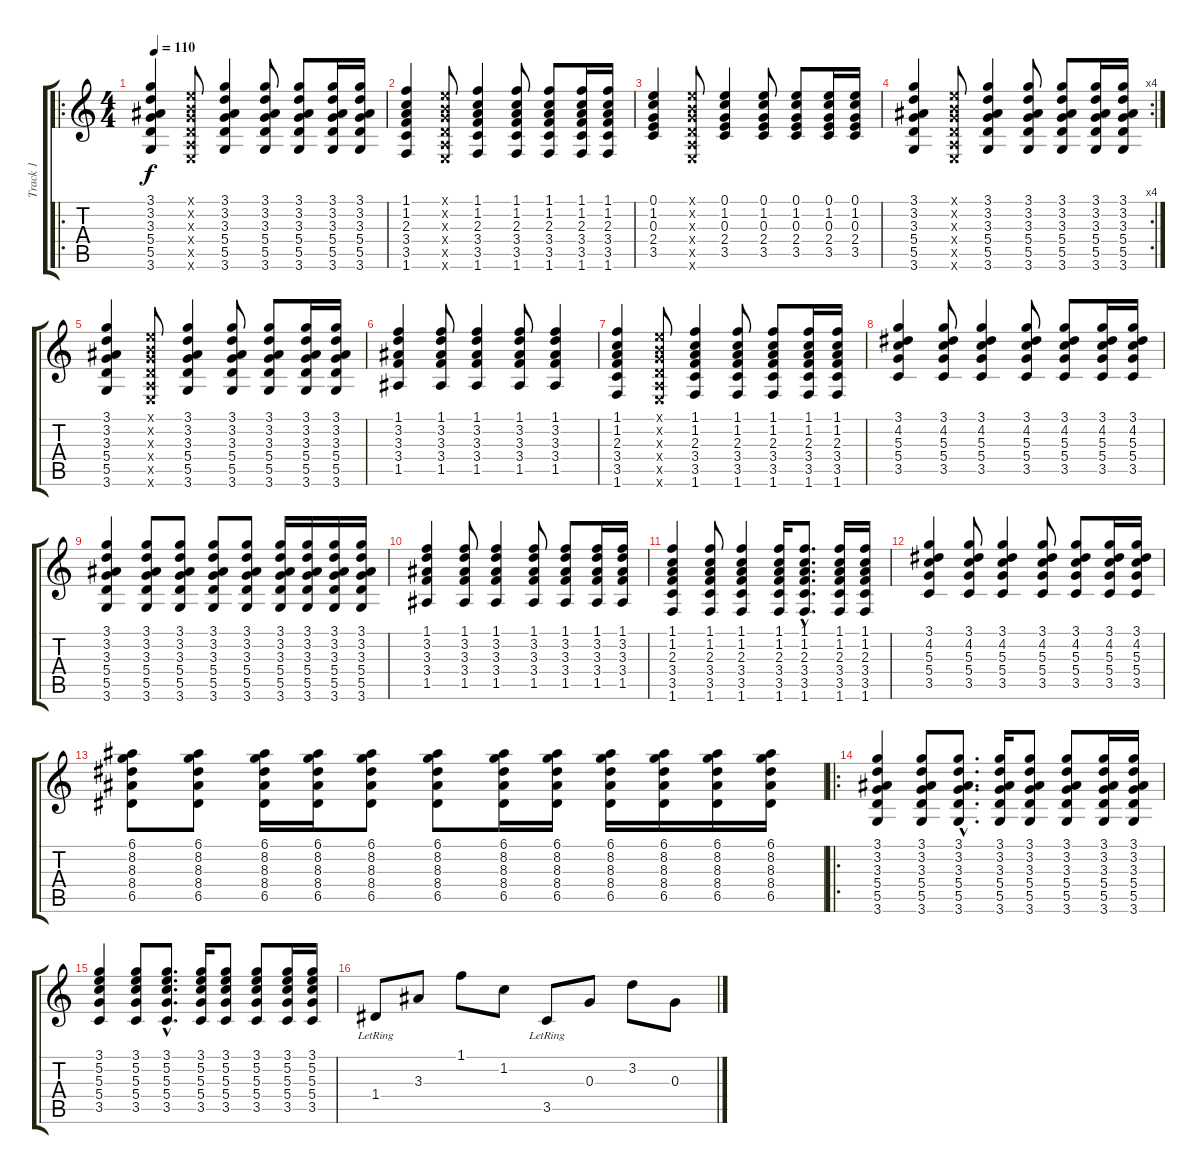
\track ("Track 1" "Track 1") {instrument acousticguitarsteel}
\staff {score tabs}
\tuning (E4 B3 G3 D3 A2 E2) {hide}
\ro
\ts (4 4)
\tempo 110
\clef g2
\ks c
(3.1 3.2 3.3 5.4 5.5 3.6).4{dy f instrument electricguitarclean} (0.1{x} 0.2{x} 0.3{x} 0.4{x} 0.5{x} 0.6{x}).8 (3.1 3.2 3.3 5.4 5.5 3.6).4 (3.1 3.2 3.3 5.4 5.5 3.6).8 (3.1 3.2 3.3 5.4 5.5 3.6).8 (3.1 3.2 3.3 5.4 5.5 3.6).16 (3.1 3.2 3.3 5.4 5.5 3.6).16 |
(1.1 1.2 2.3 3.4 3.5 1.6).4{instrument electricguitarclean} (0.1{x} 0.2{x} 0.3{x} 0.4{x} 0.5{x} 0.6{x}).8 (1.1 1.2 2.3 3.4 3.5 1.6).4 (1.1 1.2 2.3 3.4 3.5 1.6).8 (1.1 1.2 2.3 3.4 3.5 1.6).8 (1.1 1.2 2.3 3.4 3.5 1.6).16 (1.1 1.2 2.3 3.4 3.5 1.6).16 |
(0.1 1.2 0.3 2.4 3.5).4{instrument electricguitarclean} (0.1{x} 0.2{x} 0.3{x} 0.4{x} 0.5{x} 0.6{x}).8 (0.1 1.2 0.3 2.4 3.5).4 (0.1 1.2 0.3 2.4 3.5).8 (0.1 1.2 0.3 2.4 3.5).8 (0.1 1.2 0.3 2.4 3.5).16 (0.1 1.2 0.3 2.4 3.5).16 |
\rc 4
(3.1 3.2 3.3 5.4 5.5 3.6).4{instrument electricguitarclean} (0.1{x} 0.2{x} 0.3{x} 0.4{x} 0.5{x} 0.6{x}).8 (3.1 3.2 3.3 5.4 5.5 3.6).4 (3.1 3.2 3.3 5.4 5.5 3.6).8 (3.1 3.2 3.3 5.4 5.5 3.6).8 (3.1 3.2 3.3 5.4 5.5 3.6).16 (3.1 3.2 3.3 5.4 5.5 3.6).16 |
(3.1 3.2 3.3 5.4 5.5 3.6).4{instrument electricguitarclean} (0.1{x} 0.2{x} 0.3{x} 0.4{x} 0.5{x} 0.6{x}).8 (3.1 3.2 3.3 5.4 5.5 3.6).4 (3.1 3.2 3.3 5.4 5.5 3.6).8 (3.1 3.2 3.3 5.4 5.5 3.6).8 (3.1 3.2 3.3 5.4 5.5 3.6).16 (3.1 3.2 3.3 5.4 5.5 3.6).16 |
(1.1 3.2 3.3 3.4 1.5).4{instrument electricguitarclean} (1.1 3.2 3.3 3.4 1.5).8 (1.1 3.2 3.3 3.4 1.5).4 (1.1 3.2 3.3 3.4 1.5).8 (1.1 3.2 3.3 3.4 1.5).4 |
(1.1 1.2 2.3 3.4 3.5 1.6).4{instrument electricguitarclean} (0.1{x} 0.2{x} 0.3{x} 0.4{x} 0.5{x} 0.6{x}).8 (1.1 1.2 2.3 3.4 3.5 1.6).4 (1.1 1.2 2.3 3.4 3.5 1.6).8 (1.1 1.2 2.3 3.4 3.5 1.6).8 (1.1 1.2 2.3 3.4 3.5 1.6).16 (1.1 1.2 2.3 3.4 3.5 1.6).16 |
(3.1 4.2 5.3 5.4 3.5).4{instrument electricguitarclean} (3.1 4.2 5.3 5.4 3.5).8 (3.1 4.2 5.3 5.4 3.5).4 (3.1 4.2 5.3 5.4 3.5).8 (3.1 4.2 5.3 5.4 3.5).8 (3.1 4.2 5.3 5.4 3.5).16 (3.1 4.2 5.3 5.4 3.5).16 |
(3.1 3.2 3.3 5.4 5.5 3.6).4{instrument electricguitarclean} (3.1 3.2 3.3 5.4 5.5 3.6).8 (3.1 3.2 3.3 5.4 5.5 3.6).8 (3.1 3.2 3.3 5.4 5.5 3.6).8 (3.1 3.2 3.3 5.4 5.5 3.6).8 (3.1 3.2 3.3 5.4 5.5 3.6).16 (3.1 3.2 3.3 5.4 5.5 3.6).16 (3.1 3.2 3.3 5.4 5.5 3.6).16 (3.1 3.2 3.3 5.4 5.5 3.6).16 |
(1.1 3.2 3.3 3.4 1.5).4{instrument electricguitarclean} (1.1 3.2 3.3 3.4 1.5).8 (1.1 3.2 3.3 3.4 1.5).4 (1.1 3.2 3.3 3.4 1.5).8 (1.1 3.2 3.3 3.4 1.5).8 (1.1 3.2 3.3 3.4 1.5).16 (1.1 3.2 3.3 3.4 1.5).16 |
(1.1 1.2 2.3 3.4 3.5 1.6).4{instrument electricguitarclean} (1.1 1.2 2.3 3.4 3.5 1.6).8 (1.1 1.2 2.3 3.4 3.5 1.6).4 (1.1 1.2 2.3 3.4 3.5 1.6).16 (1.1{hac} 1.2{hac} 2.3{hac} 3.4{hac} 3.5{hac} 1.6{hac}).8{d} (1.1 1.2 2.3 3.4 3.5 1.6).16 (1.1 1.2 2.3 3.4 3.5 1.6).16 |
(3.1 4.2 5.3 5.4 3.5).4{instrument electricguitarclean} (3.1 4.2 5.3 5.4 3.5).8 (3.1 4.2 5.3 5.4 3.5).4 (3.1 4.2 5.3 5.4 3.5).8 (3.1 4.2 5.3 5.4 3.5).8 (3.1 4.2 5.3 5.4 3.5).16 (3.1 4.2 5.3 5.4 3.5).16 |
(6.1 8.2 8.3 8.4 6.5).8 (6.1 8.2 8.3 8.4 6.5).8 (6.1 8.2 8.3 8.4 6.5).16 (6.1 8.2 8.3 8.4 6.5).16 (6.1 8.2 8.3 8.4 6.5).8 (6.1 8.2 8.3 8.4 6.5).8 (6.1 8.2 8.3 8.4 6.5).16 (6.1 8.2 8.3 8.4 6.5).16 (6.1 8.2 8.3 8.4 6.5).16 (6.1 8.2 8.3 8.4 6.5).16 (6.1 8.2 8.3 8.4 6.5).16 (6.1 8.2 8.3 8.4 6.5).16 |
\ro
(3.1 3.2 3.3 5.4 5.5 3.6).4{instrument electricguitarclean} (3.1 3.2 3.3 5.4 5.5 3.6).8 (3.1{hac} 3.2{hac} 3.3{hac} 5.4{hac} 5.5{hac} 3.6{hac}).8{d} (3.1 3.2 3.3 5.4 5.5 3.6).16 (3.1 3.2 3.3 5.4 5.5 3.6).8 (3.1 3.2 3.3 5.4 5.5 3.6).8 (3.1 3.2 3.3 5.4 5.5 3.6).16 (3.1 3.2 3.3 5.4 5.5 3.6).16 |
(3.1 5.2 5.3 5.4 3.5).4 (3.1 5.2 5.3 5.4 3.5).8 (3.1{hac} 5.2{hac} 5.3{hac} 5.4{hac} 3.5{hac}).8{d} (3.1 5.2 5.3 5.4 3.5).16 (3.1 5.2 5.3 5.4 3.5).8 (3.1 5.2 5.3 5.4 3.5).8 (3.1 5.2 5.3 5.4 3.5).16 (3.1 5.2 5.3 5.4 3.5).16 |
1.4{lr}.8{instrument acousticguitarsteel} 3.3.8 1.1.8 1.2.8 3.5{lr}.8 0.3.8 3.2.8 0.3.8
